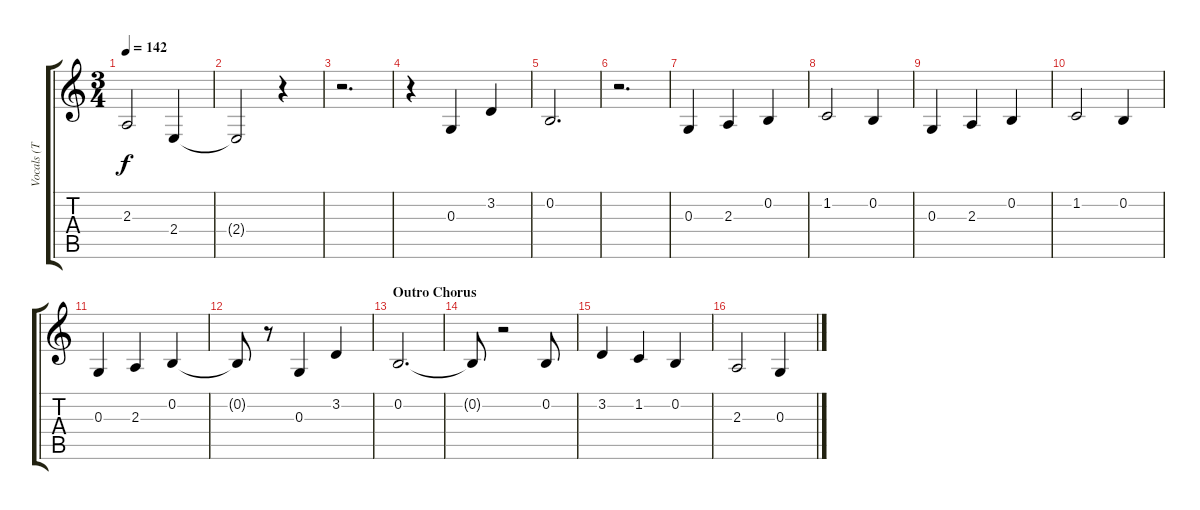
\track ("Vocals (T Swizzle)" "Vocals (T ") {instrument flute}
\staff {score tabs}
\tuning (E4 B3 G3 D3 A2 E2) {hide}
\ts (3 4)
\tempo 142
\clef g2
\ks c
2.3.2{dy f} 2.4.4 |
2.4{t}.2 r.4 |
r.2{d} |
r.4 0.3.4 3.2.4 |
0.2.2{d} |
r.2{d} |
0.3.4 2.3.4 0.2.4 |
1.2.2 0.2.4 |
0.3.4 2.3.4 0.2.4 |
1.2.2 0.2.4 |
0.3.4 2.3.4 0.2.4 |
0.2{t}.8 r.8 0.3.4 3.2.4 |
\section ("" "Outro Chorus")
0.2.2{d} |
0.2{t}.8 r.2 0.2.8 |
3.2.4 1.2.4 0.2.4 |
2.3.2 0.3.4
